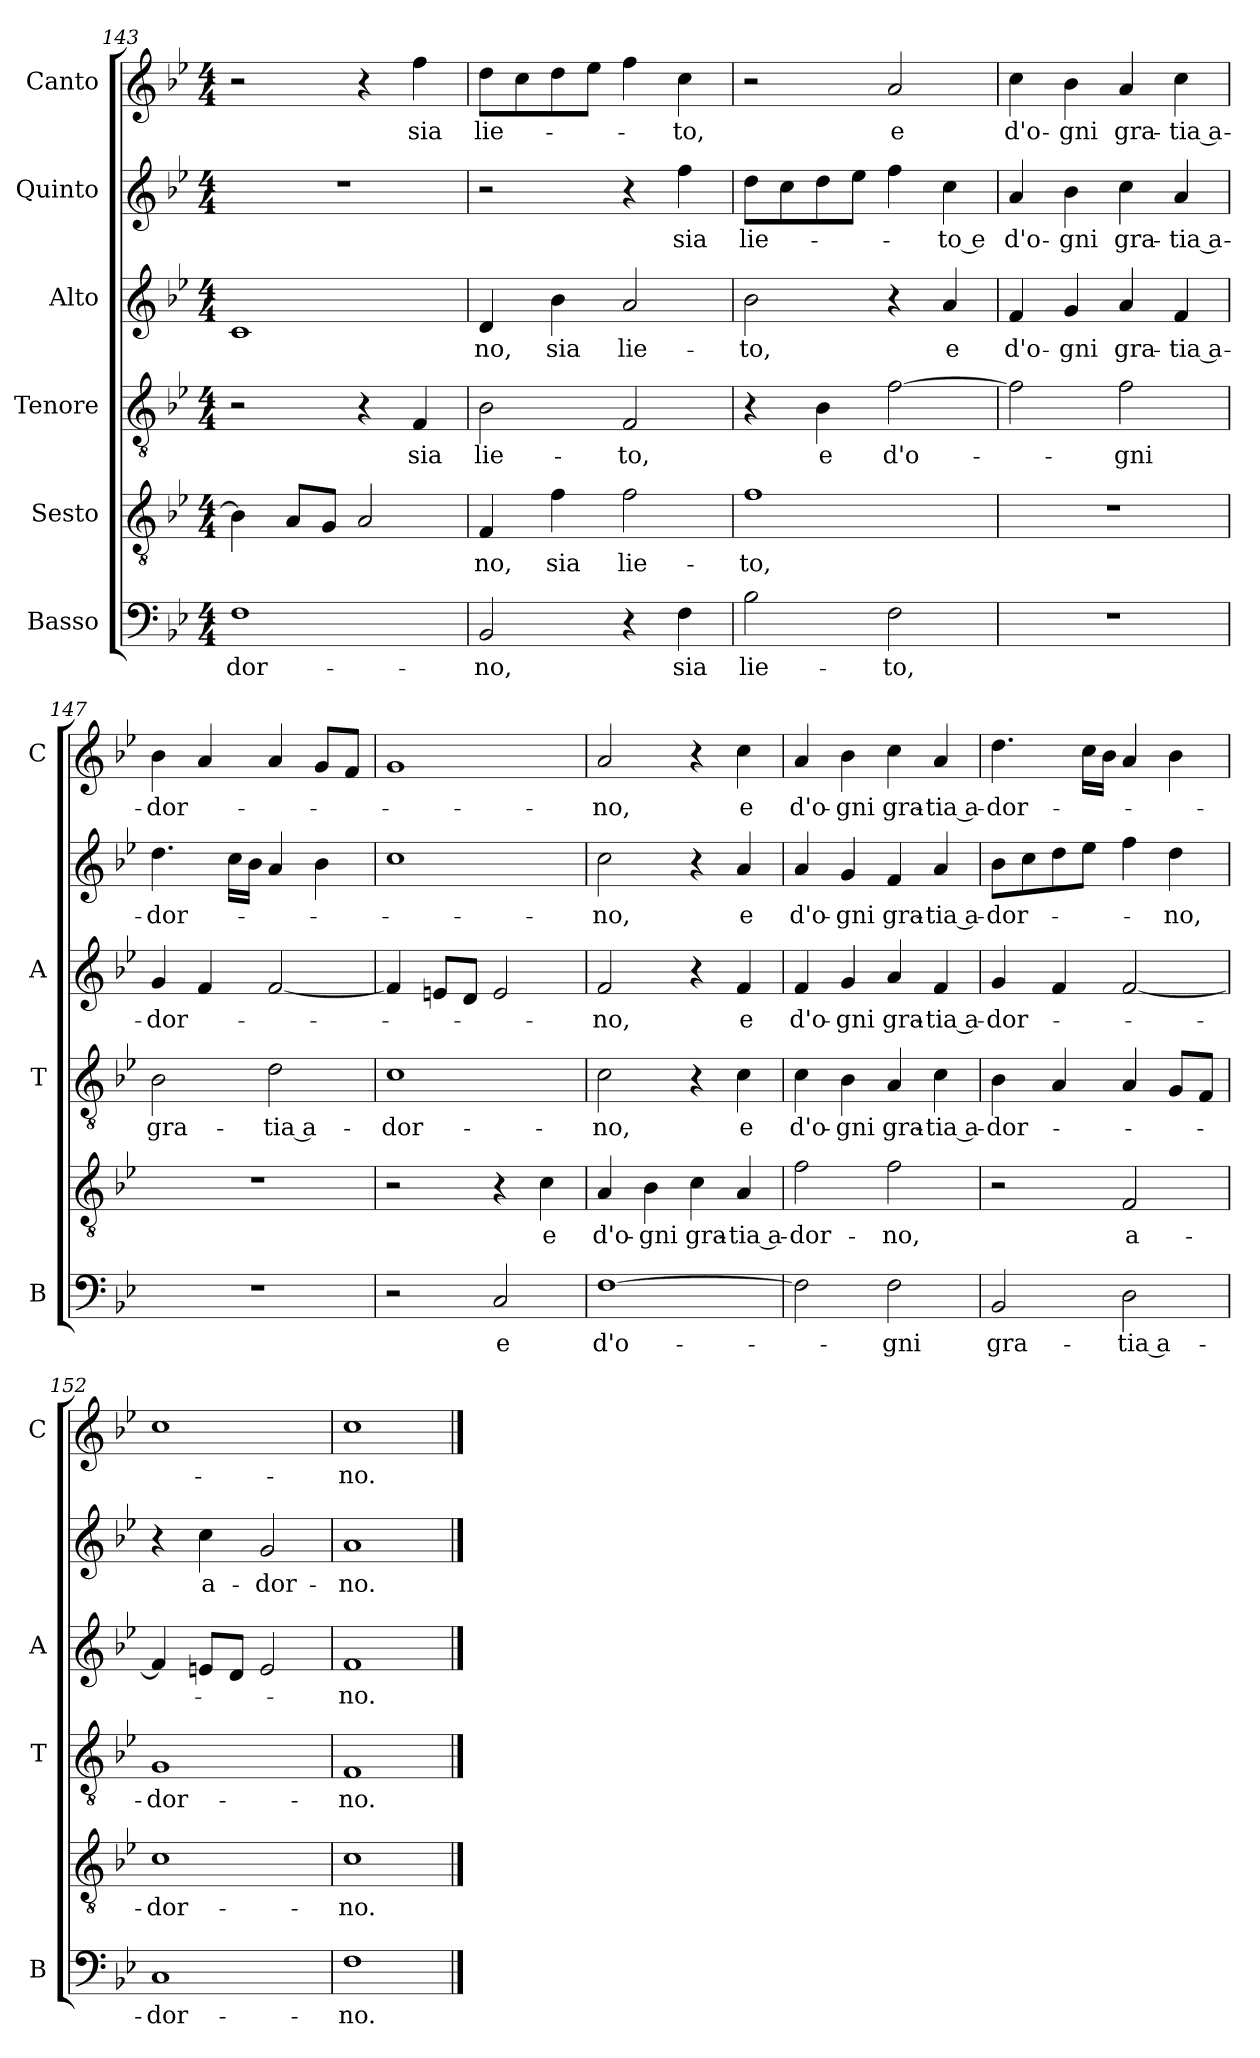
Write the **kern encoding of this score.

**kern	**text	**kern	**text	**kern	**text	**kern	**text	**kern	**text	**kern	**text
*part6	*part6	*part5	*part5	*part4	*part4	*part3	*part3	*part2	*part2	*part1	*part1
*staff6	*staff6	*staff5	*staff5	*staff4	*staff4	*staff3	*staff3	*staff2	*staff2	*staff1	*staff1
*I"Basso	*	*I"Sesto	*	*I"Tenore	*	*I"Alto	*	*I"Quinto	*	*I"Canto	*
*I'B	*	*	*	*I'T	*	*I'A	*	*	*	*I'C	*
*clefF4	*	*clefGv2	*	*clefGv2	*	*clefG2	*	*clefG2	*	*clefG2	*
*k[b-e-]	*	*k[b-e-]	*	*k[b-e-]	*	*k[b-e-]	*	*k[b-e-]	*	*k[b-e-]	*
*B-:	*	*B-:	*	*B-:	*	*B-:	*	*B-:	*	*B-:	*
*M4/4	*	*M4/4	*	*M4/4	*	*M4/4	*	*M4/4	*	*M4/4	*
=143	=143	=143	=143	=143	=143	=143	=143	=143	=143	=143	=143
!	!LO:LY:b	!	!	!	!	!	!	!	!	!	!
1F	-dor-	4B-\]	.	2r	.	1c	.	1r	.	2r	.
.	.	8A/L	.	.	.	.	.	.	.	.	.
.	.	8G/J	.	.	.	.	.	.	.	.	.
.	.	2A/	.	4r	.	.	.	.	.	4r	.
!	!	!	!	!	!LO:LY:b	!	!	!	!	!	!LO:LY:b
.	.	.	.	4F/	sia	.	.	.	.	4ff\	sia
=144	=144	=144	=144	=144	=144	=144	=144	=144	=144	=144	=144
!	!LO:LY:b	!	!LO:LY:b	!	!LO:LY:b	!	!LO:LY:b	!	!	!	!LO:LY:b
2BB-/	-no,	4F/	-no,	2B-\	lie-	4d/	-no,	2r	.	8dd\L	lie-
.	.	.	.	.	.	.	.	.	.	8cc\	.
!	!	!	!LO:LY:b	!	!	!	!LO:LY:b	!	!	!	!
.	.	4f\	sia	.	.	4b-\	sia	.	.	8dd\	.
.	.	.	.	.	.	.	.	.	.	8ee-\J	.
!	!	!	!LO:LY:b	!	!LO:LY:b	!	!LO:LY:b	!	!	!	!
4r	.	2f\	lie-	2F/	-to,	2a/	lie-	4r	.	4ff\	.
!	!LO:LY:b	!	!	!	!	!	!	!	!LO:LY:b	!	!LO:LY:b
4F\	sia	.	.	.	.	.	.	4ff\	sia	4cc\	-to,
=145	=145	=145	=145	=145	=145	=145	=145	=145	=145	=145	=145
!	!LO:LY:b	!	!LO:LY:b	!	!	!	!LO:LY:b	!	!LO:LY:b	!	!
2B-\	lie-	1f	-to,	4r	.	2b-\	-to,	8dd\L	lie-	2r	.
.	.	.	.	.	.	.	.	8cc\	.	.	.
!	!	!	!	!	!LO:LY:b	!	!	!	!	!	!
.	.	.	.	4B-\	e	.	.	8dd\	.	.	.
.	.	.	.	.	.	.	.	8ee-\J	.	.	.
!	!LO:LY:b	!	!	!	!LO:LY:b	!	!	!	!	!	!LO:LY:b
2F\	-to,	.	.	[2f\	d'o-	4r	.	4ff\	.	2a/	e
!	!	!	!	!	!	!	!LO:LY:b	!	!LO:LY:b	!	!
.	.	.	.	.	.	4a/	e	4cc\	-to e	.	.
=146	=146	=146	=146	=146	=146	=146	=146	=146	=146	=146	=146
!	!	!	!	!	!	!	!LO:LY:b	!	!LO:LY:b	!	!LO:LY:b
1r	.	1r	.	2f\]	.	4f/	d'o-	4a/	d'o-	4cc\	d'o-
!	!	!	!	!	!	!	!LO:LY:b	!	!LO:LY:b	!	!LO:LY:b
.	.	.	.	.	.	4g/	-gni	4b-\	-gni	4b-\	-gni
!	!	!	!	!	!LO:LY:b	!	!LO:LY:b	!	!LO:LY:b	!	!LO:LY:b
.	.	.	.	2f\	-gni	4a/	gra-	4cc\	gra-	4a/	gra-
!	!	!	!	!	!	!	!LO:LY:b	!	!LO:LY:b	!	!LO:LY:b
.	.	.	.	.	.	4f/	-tia a-	4a/	-tia a-	4cc\	-tia a-
!!LO:LB:g=z
=147	=147	=147	=147	=147	=147	=147	=147	=147	=147	=147	=147
!	!	!	!	!	!LO:LY:b	!	!LO:LY:b	!	!LO:LY:b	!	!LO:LY:b
1r	.	1r	.	2B-\	gra-	4g/	-dor-	4.dd\	-dor-	4b-\	-dor-
.	.	.	.	.	.	4f/	.	.	.	4a/	.
.	.	.	.	.	.	.	.	16cc\LL	.	.	.
.	.	.	.	.	.	.	.	16b-\JJ	.	.	.
!	!	!	!	!	!LO:LY:b	!	!	!	!	!	!
.	.	.	.	2d\	-tia a-	[2f/	.	4a/	.	4a/	.
.	.	.	.	.	.	.	.	4b-\	.	8g/L	.
.	.	.	.	.	.	.	.	.	.	8f/J	.
=148	=148	=148	=148	=148	=148	=148	=148	=148	=148	=148	=148
!	!	!	!	!	!LO:LY:b	!	!	!	!	!	!
2r	.	2r	.	1c	-dor-	4f/]	.	1cc	.	1g	.
.	.	.	.	.	.	8en/L	.	.	.	.	.
.	.	.	.	.	.	8d/J	.	.	.	.	.
!	!LO:LY:b	!	!	!	!	!	!	!	!	!	!
2C/	e	4r	.	.	.	2e/	.	.	.	.	.
!	!	!	!LO:LY:b	!	!	!	!	!	!	!	!
.	.	4c\	e	.	.	.	.	.	.	.	.
=149	=149	=149	=149	=149	=149	=149	=149	=149	=149	=149	=149
!	!LO:LY:b	!	!LO:LY:b	!	!LO:LY:b	!	!LO:LY:b	!	!LO:LY:b	!	!LO:LY:b
[1F	d'o-	4A/	d'o-	2c\	-no,	2f/	-no,	2cc\	-no,	2a/	-no,
!	!	!	!LO:LY:b	!	!	!	!	!	!	!	!
.	.	4B-\	-gni	.	.	.	.	.	.	.	.
!	!	!	!LO:LY:b	!	!	!	!	!	!	!	!
.	.	4c\	gra-	4r	.	4r	.	4r	.	4r	.
!	!	!	!LO:LY:b	!	!LO:LY:b	!	!LO:LY:b	!	!LO:LY:b	!	!LO:LY:b
.	.	4A/	-tia a-	4c\	e	4f/	e	4a/	e	4cc\	e
=150	=150	=150	=150	=150	=150	=150	=150	=150	=150	=150	=150
!	!	!	!LO:LY:b	!	!LO:LY:b	!	!LO:LY:b	!	!LO:LY:b	!	!LO:LY:b
2F\]	.	2f\	-dor-	4c\	d'o-	4f/	d'o-	4a/	d'o-	4a/	d'o-
!	!	!	!	!	!LO:LY:b	!	!LO:LY:b	!	!LO:LY:b	!	!LO:LY:b
.	.	.	.	4B-\	-gni	4g/	-gni	4g/	-gni	4b-\	-gni
!	!LO:LY:b	!	!LO:LY:b	!	!LO:LY:b	!	!LO:LY:b	!	!LO:LY:b	!	!LO:LY:b
2F\	-gni	2f\	-no,	4A/	gra-	4a/	gra-	4f/	gra-	4cc\	gra-
!	!	!	!	!	!LO:LY:b	!	!LO:LY:b	!	!LO:LY:b	!	!LO:LY:b
.	.	.	.	4c\	-tia a-	4f/	-tia a-	4a/	-tia a-	4a/	-tia a-
=151	=151	=151	=151	=151	=151	=151	=151	=151	=151	=151	=151
!	!LO:LY:b	!	!	!	!LO:LY:b	!	!LO:LY:b	!	!LO:LY:b	!	!LO:LY:b
2BB-/	gra-	2r	.	4B-\	-dor-	4g/	-dor-	8b-\L	-dor-	4.dd\	-dor-
.	.	.	.	.	.	.	.	8cc\	.	.	.
.	.	.	.	4A/	.	4f/	.	8dd\	.	.	.
.	.	.	.	.	.	.	.	8ee-\J	.	16cc\LL	.
.	.	.	.	.	.	.	.	.	.	16b-\JJ	.
!	!LO:LY:b	!	!LO:LY:b	!	!	!	!	!	!	!	!
2D\	-tia a-	2F/	a-	4A/	.	[2f/	.	4ff\	.	4a/	.
!	!	!	!	!	!	!	!	!	!LO:LY:b	!	!
.	.	.	.	8G/L	.	.	.	4dd\	-no,	4b-\	.
.	.	.	.	8F/J	.	.	.	.	.	.	.
=152	=152	=152	=152	=152	=152	=152	=152	=152	=152	=152	=152
!	!LO:LY:b	!	!LO:LY:b	!	!LO:LY:b	!	!	!	!	!	!
1C	-dor-	1c	-dor-	1G	-dor-	4f/]	.	4r	.	1cc	.
!	!	!	!	!	!	!	!	!	!LO:LY:b	!	!
.	.	.	.	.	.	8en/L	.	4cc\	a-	.	.
.	.	.	.	.	.	8d/J	.	.	.	.	.
!	!	!	!	!	!	!	!	!	!LO:LY:b	!	!
.	.	.	.	.	.	2e/	.	2g/	-dor-	.	.
=153	=153	=153	=153	=153	=153	=153	=153	=153	=153	=153	=153
!	!LO:LY:b	!	!LO:LY:b	!	!LO:LY:b	!	!LO:LY:b	!	!LO:LY:b	!	!LO:LY:b
1F	-no.	1c	-no.	1F	-no.	1f	-no.	1a	-no.	1cc	-no.
==	==	==	==	==	==	==	==	==	==	==	==
*-	*-	*-	*-	*-	*-	*-	*-	*-	*-	*-	*-
